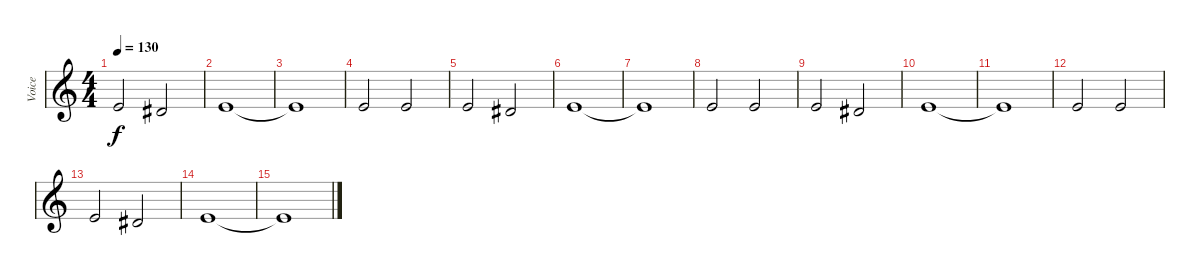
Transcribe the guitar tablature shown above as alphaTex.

\track ("Voice" "Voice") {instrument choiraahs}
\staff {score}
\tuning (E4 B3 G3 D3 A2 E2) {hide}
\ts (4 4)
\tempo 130
\clef g2
\ks c
0.1.2{dy f} 4.2.2 |
0.1.1 |
0.1{t}.1 |
5.2.2 0.1.2 |
0.1.2 4.2.2 |
0.1.1 |
0.1{t}.1 |
5.2.2 0.1.2 |
0.1.2 4.2.2 |
0.1.1 |
0.1{t}.1 |
5.2.2 0.1.2 |
0.1.2 4.2.2 |
0.1.1 |
0.1{t}.1
